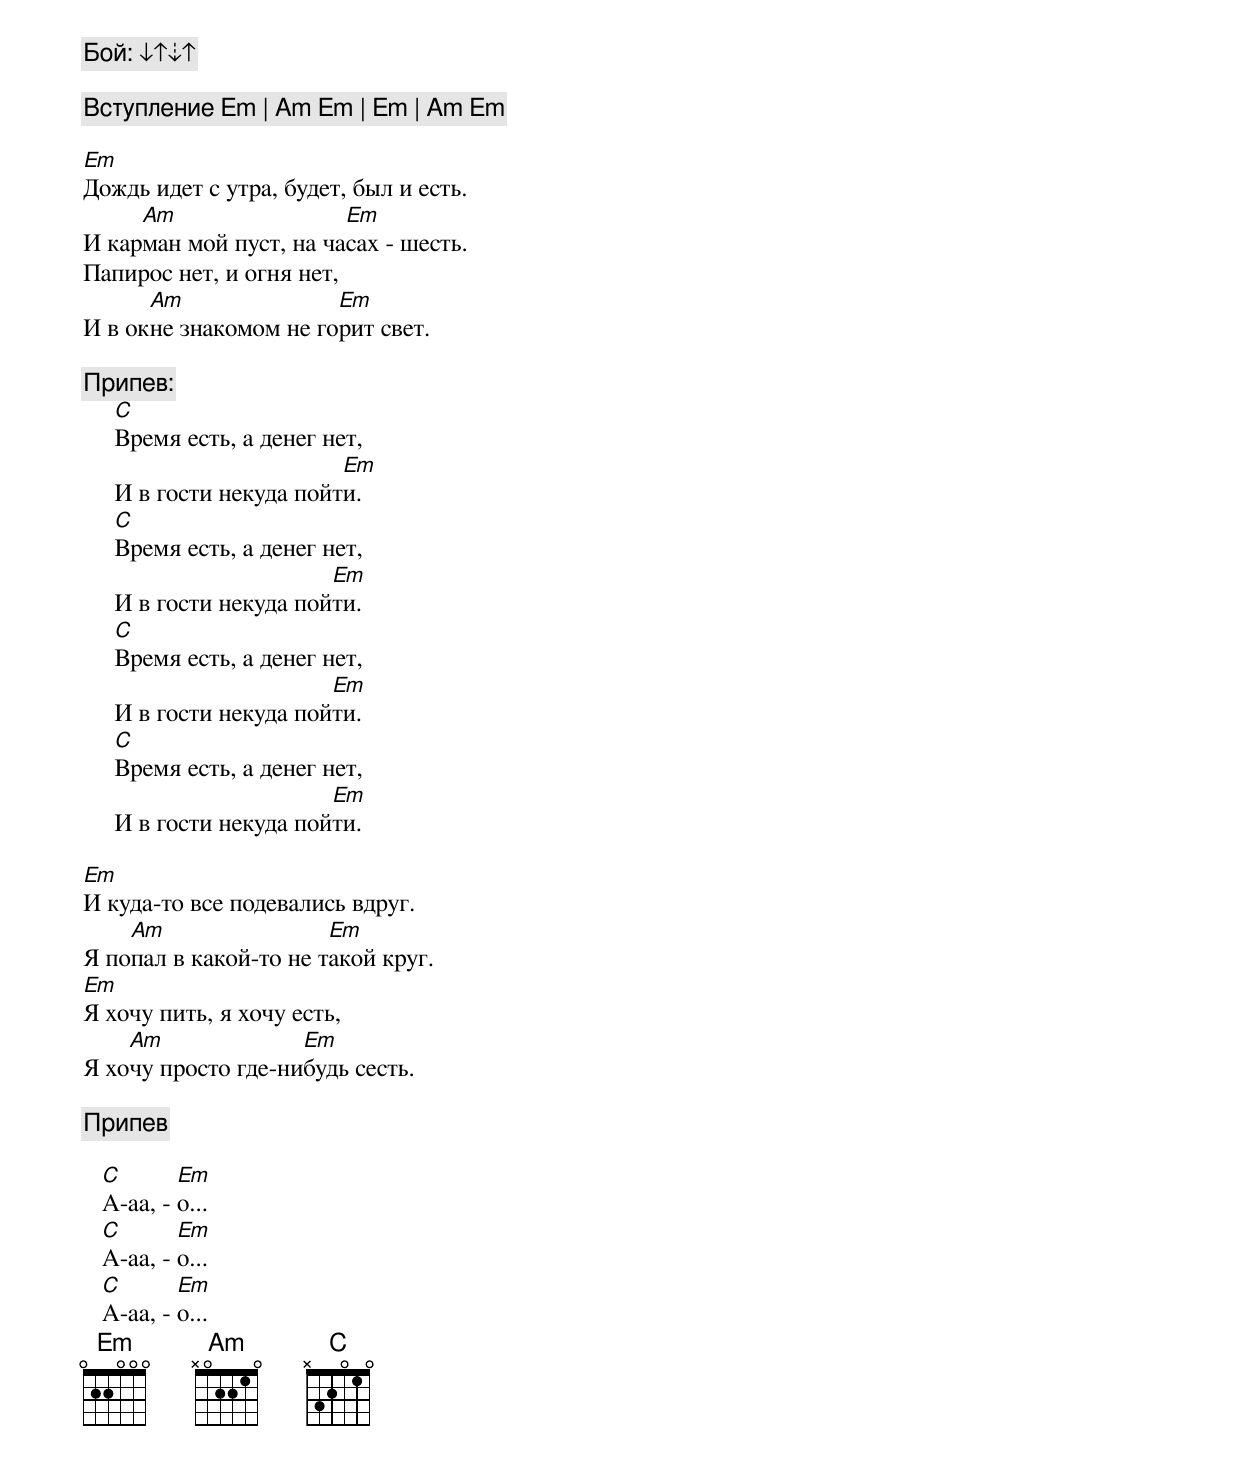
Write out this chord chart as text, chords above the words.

[Бой:] ↓↑⇣↑

[Вступление] Em | Am Em | Em | Am Em

Em
Дождь идет с утра, будет, был и есть.
     Am                 Em
И карман мой пуст, на часах - шесть.
Папирос нет, и огня нет,
      Am               Em
И в окне знакомом не горит свет.

[Припев:]
     C
     Время есть, а денег нет,
                          Em
     И в гости некуда пойти.
     C
     Время есть, а денег нет,
                         Em
     И в гости некуда пойти.
     C
     Время есть, а денег нет,
                         Em
     И в гости некуда пойти.
     C
     Время есть, а денег нет,
                         Em
     И в гости некуда пойти.

Em
И куда-то все подевались вдруг.
    Am                 Em
Я попал в какой-то не такой круг.
Em
Я хочу пить, я хочу есть,
    Am              Em
Я хочу просто где-нибудь сесть.

[Припев]

   C       Em
   А-аа, - о...
   C       Em
   А-аа, - о...
   C       Em
   А-аа, - о...
